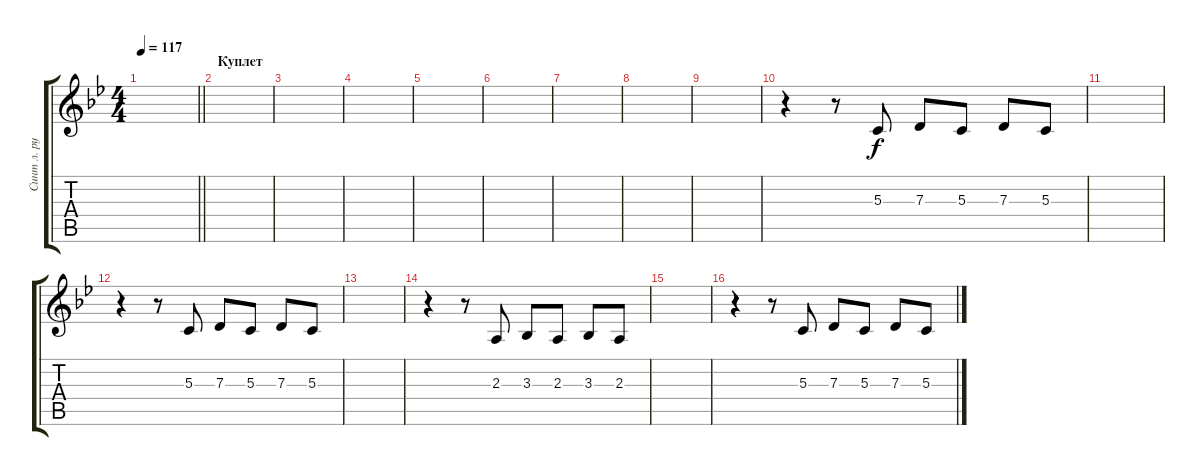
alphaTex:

\track ("Синт л. рука" "Синт л. ру") {instrument fx5brightness}
\staff {score tabs}
\tuning (E4 B3 G3 D3 A2 E2) {hide}
\ts (4 4)
\tempo 117
\clef g2
\barLineRight lightlight
\ks gminor
|
\section ("" "Куплет")
|
|
|
|
|
|
|
|
r.4{balance 11 instrument stringensemble1} r.8 5.3.8 7.3.8 5.3.8 7.3.8 5.3.8 |
|
r.4 r.8 5.3.8 7.3.8 5.3.8 7.3.8 5.3.8 |
|
r.4 r.8 2.3.8 3.3.8 2.3.8 3.3.8 2.3.8 |
|
r.4 r.8 5.3.8 7.3.8 5.3.8 7.3.8 5.3.8
